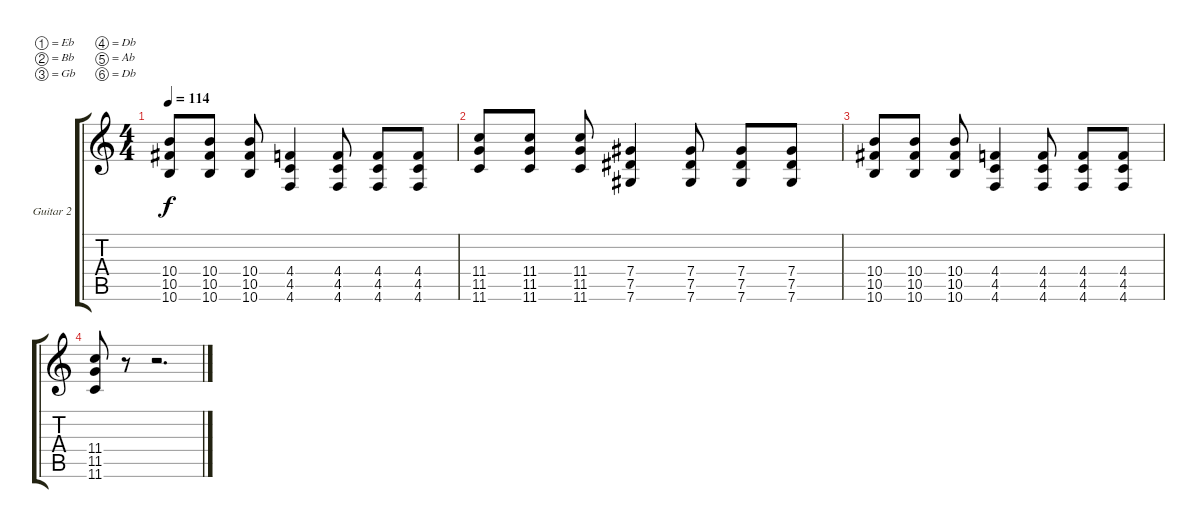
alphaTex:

\bracketExtendMode groupsimilarinstruments
\firstSystemTrackNameOrientation horizontal
\otherSystemsTrackNameOrientation horizontal
\track ("Guitar 2" "Guitar 2") {instrument overdrivenguitar}
\staff {score tabs}
\tuning (Eb4 Bb3 Gb3 Db3 Ab2 Db2)
\ts (4 4)
\tempo 114
\clef g2
\ks c
(10.4 10.5 10.6).8{dy f} (10.4 10.5 10.6).8 (10.4 10.5 10.6).8 (4.4 4.5 4.6).4 (4.4 4.5 4.6).8 (4.4 4.5 4.6).8 (4.4 4.5 4.6).8 |
(11.4 11.5 11.6).8 (11.4 11.5 11.6).8 (11.4 11.5 11.6).8 (7.4 7.5 7.6).4 (7.4 7.5 7.6).8 (7.4 7.5 7.6).8 (7.4 7.5 7.6).8 |
(10.4 10.5 10.6).8 (10.4 10.5 10.6).8 (10.4 10.5 10.6).8 (4.4 4.5 4.6).4 (4.4 4.5 4.6).8 (4.4 4.5 4.6).8 (4.4 4.5 4.6).8 |
(11.4 11.5 11.6).8 r.8 r.2{d}
